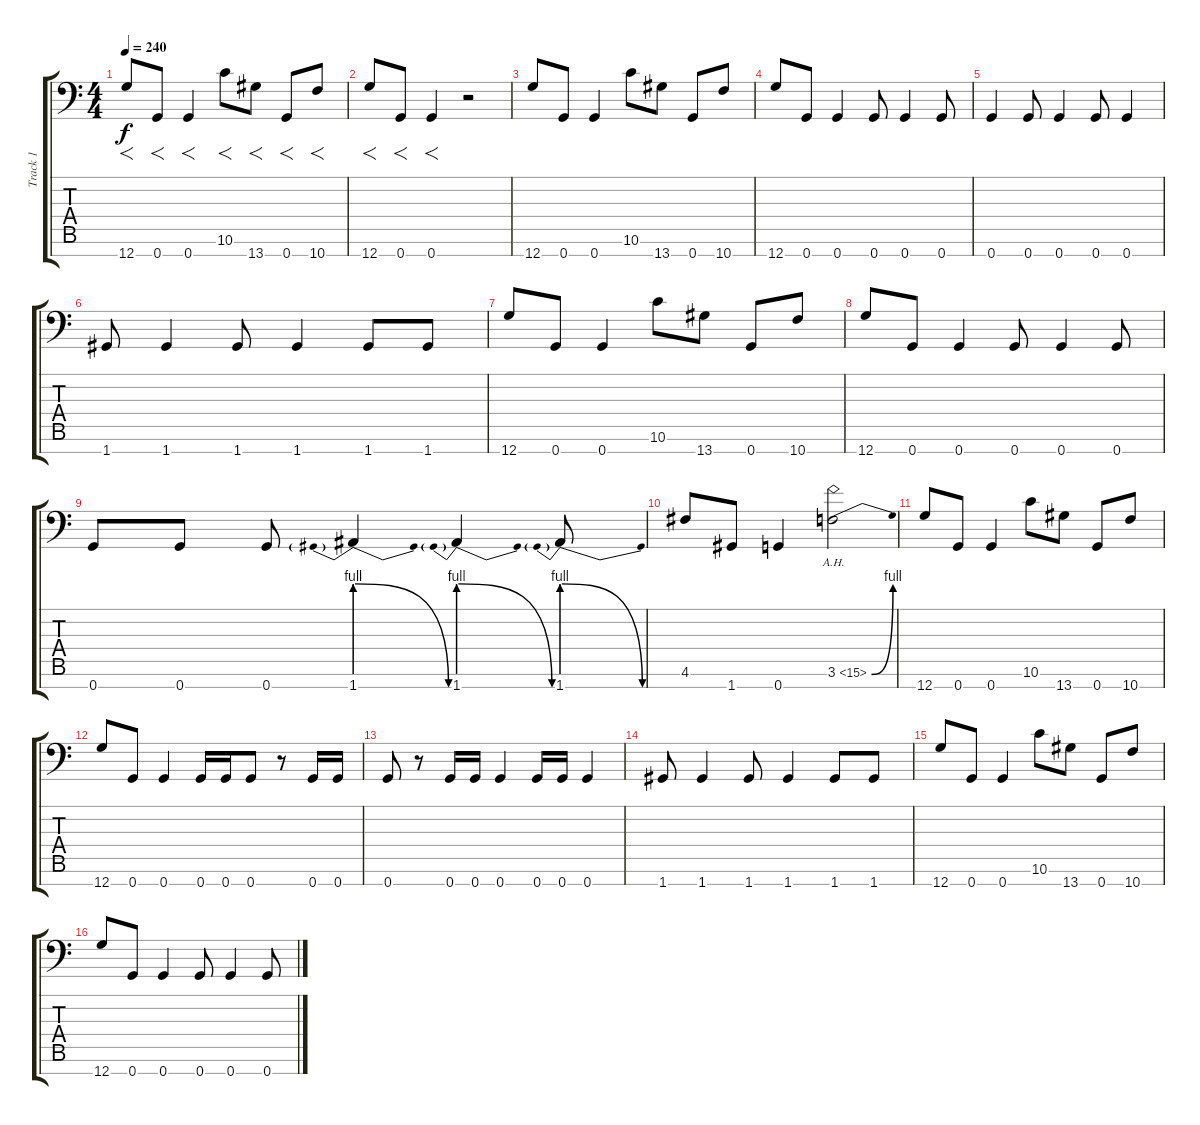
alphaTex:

\track ("Track 1" "Track 1") {instrument acousticguitarsteel}
\staff {score tabs}
\tuning (D4 A3 E3 C3 G2 D2 G1) {hide}
\ts (4 4)
\tempo 240
\clef f4
\ks c
12.7.8{f dy f} 0.7.8{f} 0.7.4{f} 10.6.8{f} 13.7.8{f} 0.7.8{f} 10.7.8{f} |
12.7.8{f} 0.7.8{f} 0.7.4{f} r.2 |
12.7.8 0.7.8 0.7.4 10.6.8 13.7.8 0.7.8 10.7.8 |
12.7.8 0.7.8 0.7.4 0.7.8 0.7.4 0.7.8 |
0.7.4 0.7.8 0.7.4 0.7.8 0.7.4 |
1.7.8 1.7.4 1.7.8 1.7.4 1.7.8 1.7.8 |
12.7.8 0.7.8 0.7.4 10.6.8 13.7.8 0.7.8 10.7.8 |
12.7.8 0.7.8 0.7.4 0.7.8 0.7.4 0.7.8 |
0.7.8 0.7.8 0.7.8 1.7{be (prebendrelease 0 4 60 0)}.4 1.7{be (prebendrelease 0 4 60 0)}.4 1.7{be (prebendrelease 0 4 60 0)}.8 |
4.6.8 1.7.8 0.7.4 3.6{be (bend 0 0 60 4) ah 12}.2 |
12.7.8 0.7.8 0.7.4 10.6.8 13.7.8 0.7.8 10.7.8 |
12.7.8 0.7.8 0.7.4 0.7.16 0.7.16 0.7.8 r.8 0.7.16 0.7.16 |
0.7.8 r.8 0.7.16 0.7.16 0.7.4 0.7.16 0.7.16 0.7.4 |
1.7.8 1.7.4 1.7.8 1.7.4 1.7.8 1.7.8 |
12.7.8 0.7.8 0.7.4 10.6.8 13.7.8 0.7.8 10.7.8 |
12.7.8 0.7.8 0.7.4 0.7.8 0.7.4 0.7.8
